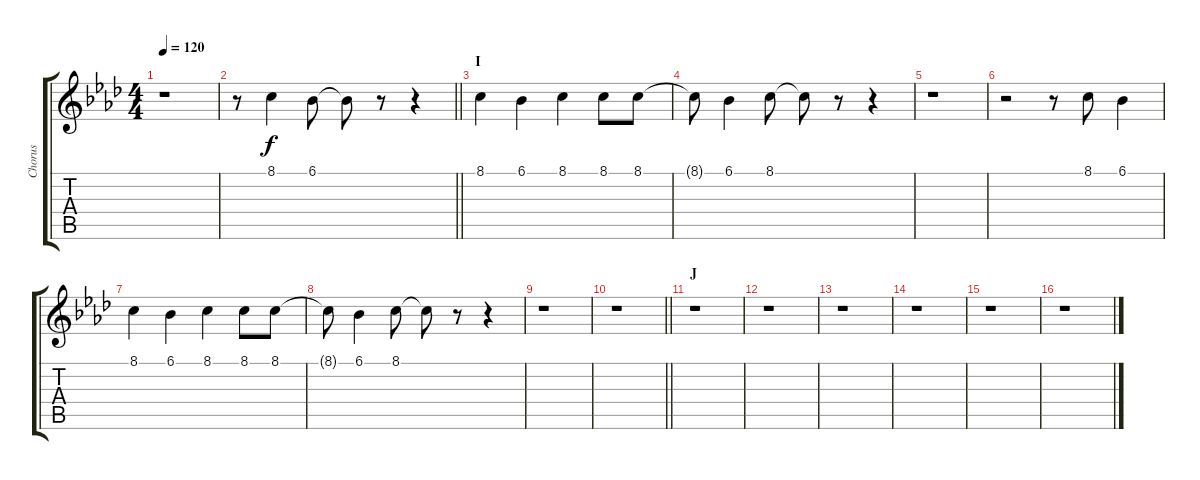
\track ("Chorus" "Chorus") {instrument sopranosax}
\staff {score tabs}
\tuning (E4 B3 G3 D3 A2 E2) {hide}
\ts (4 4)
\tempo 120
\clef g2
\ks fminor
r.1{dy f} |
\barLineRight lightlight
r.8 8.1.4 6.1.8 6.1{t}.8 r.8 r.4 |
\section ("" "I")
8.1.4 6.1.4 8.1.4 8.1.8 8.1.8 |
8.1{t}.8 6.1.4 8.1.8 8.1{t}.8 r.8 r.4 |
r.1 |
r.2 r.8 8.1.8 6.1.4 |
8.1.4 6.1.4 8.1.4 8.1.8 8.1.8 |
8.1{t}.8 6.1.4 8.1.8 8.1{t}.8 r.8 r.4 |
r.1 |
\barLineRight lightlight
r.1 |
\section ("" "J")
r.1 |
r.1 |
r.1 |
r.1 |
r.1 |
r.1
